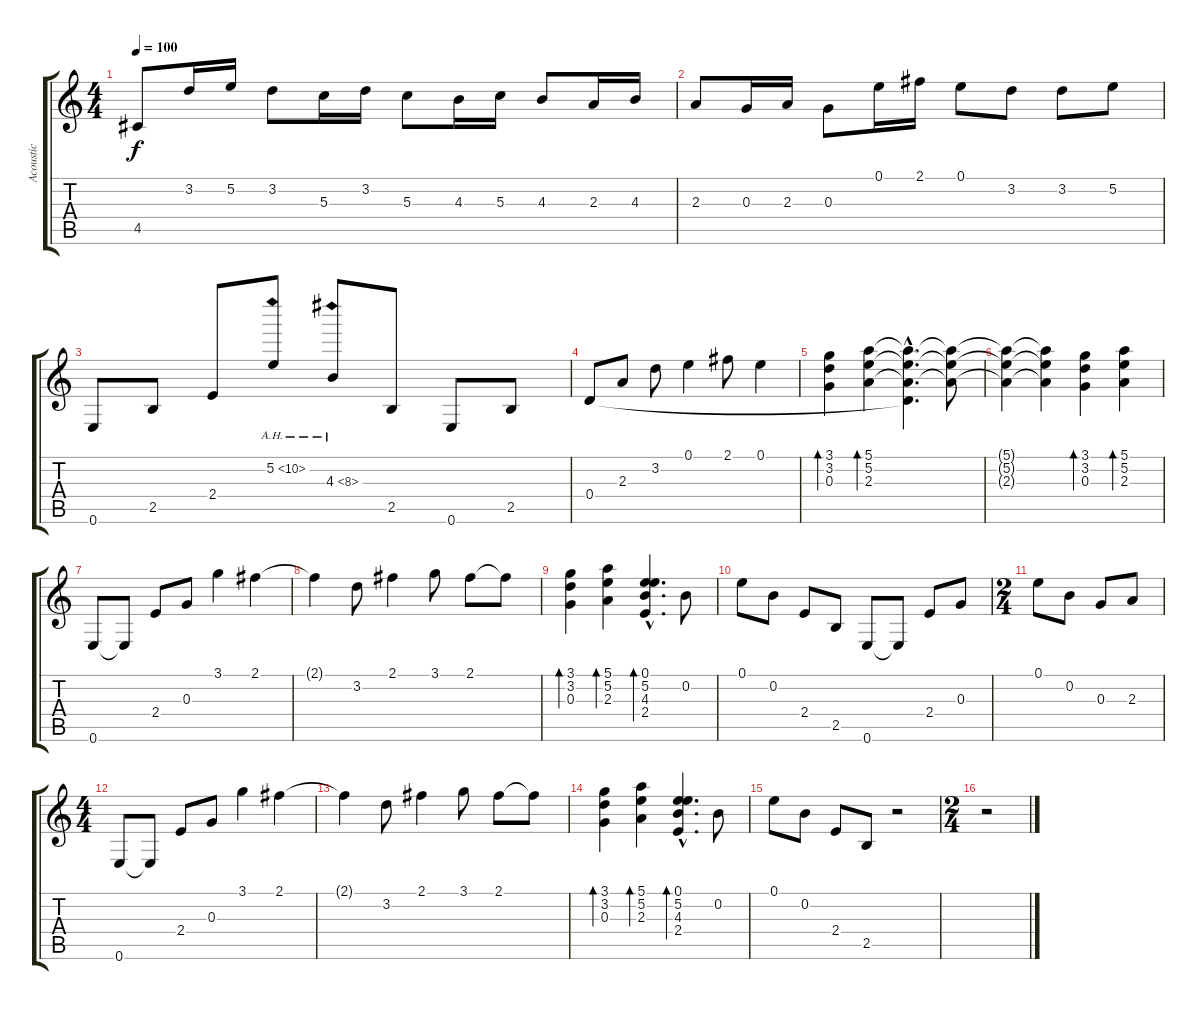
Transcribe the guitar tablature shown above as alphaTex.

\track ("Acoustic" "Acoustic") {instrument electricguitarclean}
\staff {score tabs}
\tuning (E4 B3 G3 D3 A2 E2) {hide}
\ts (4 4)
\tempo 100
\clef g2
\ks c
4.5.8{dy f} 3.2.16 5.2.16 3.2.8 5.3.16 3.2.16 5.3.8 4.3.16 5.3.16 4.3.8 2.3.16 4.3.16 |
2.3.8 0.3.16 2.3.16 0.3.8 0.1.16 2.1.16 0.1.8 3.2.8 3.2.8 5.2.8 |
0.6.8 2.5.8 2.4.8 5.2{ah 5}.8 4.3{ah 4}.8 2.5.8 0.6.8 2.5.8 |
0.4.8 2.3.8 3.2.8 0.1.4 2.1.8 0.1.4 |
(3.1 3.2 0.3).4{bd 240} (5.1 5.2 2.3).4{bd 240} (5.1{hac t} 5.2{hac t} 2.3{hac t} 0.4{hac t}).4{d} (5.1{t} 5.2{t} 2.3{t}).8 |
(5.1{t} 5.2{t} 2.3{t}).4 (5.1{t} 5.2{t} 2.3{t}).4 (3.1 3.2 0.3).4{bd 240} (5.1 5.2 2.3).4{bd 240} |
0.6.8 0.6{t}.8 2.4.8 0.3.8 3.1.4 2.1.4 |
2.1{t}.4 3.2.8 2.1.4 3.1.8 2.1.8 2.1{t}.8 |
(3.1 3.2 0.3).4{bd 240} (5.1 5.2 2.3).4{bd 240} (0.1{hac} 5.2{hac} 4.3{hac} 2.4{hac}).4{d bd 240} 0.2.8 |
0.1.8 0.2.8 2.4.8 2.5.8 0.6.8 0.6{t}.8 2.4.8 0.3.8 |
\ts (2 4)
0.1.8 0.2.8 0.3.8 2.3.8 |
\ts (4 4)
0.6.8 0.6{t}.8 2.4.8 0.3.8 3.1.4 2.1.4 |
2.1{t}.4 3.2.8 2.1.4 3.1.8 2.1.8 2.1{t}.8 |
(3.1 3.2 0.3).4{bd 240} (5.1 5.2 2.3).4{bd 240} (0.1{hac} 5.2{hac} 4.3{hac} 2.4{hac}).4{d bd 240} 0.2.8 |
0.1.8 0.2.8 2.4.8 2.5.8 r.2 |
\ts (2 4)
r.2
